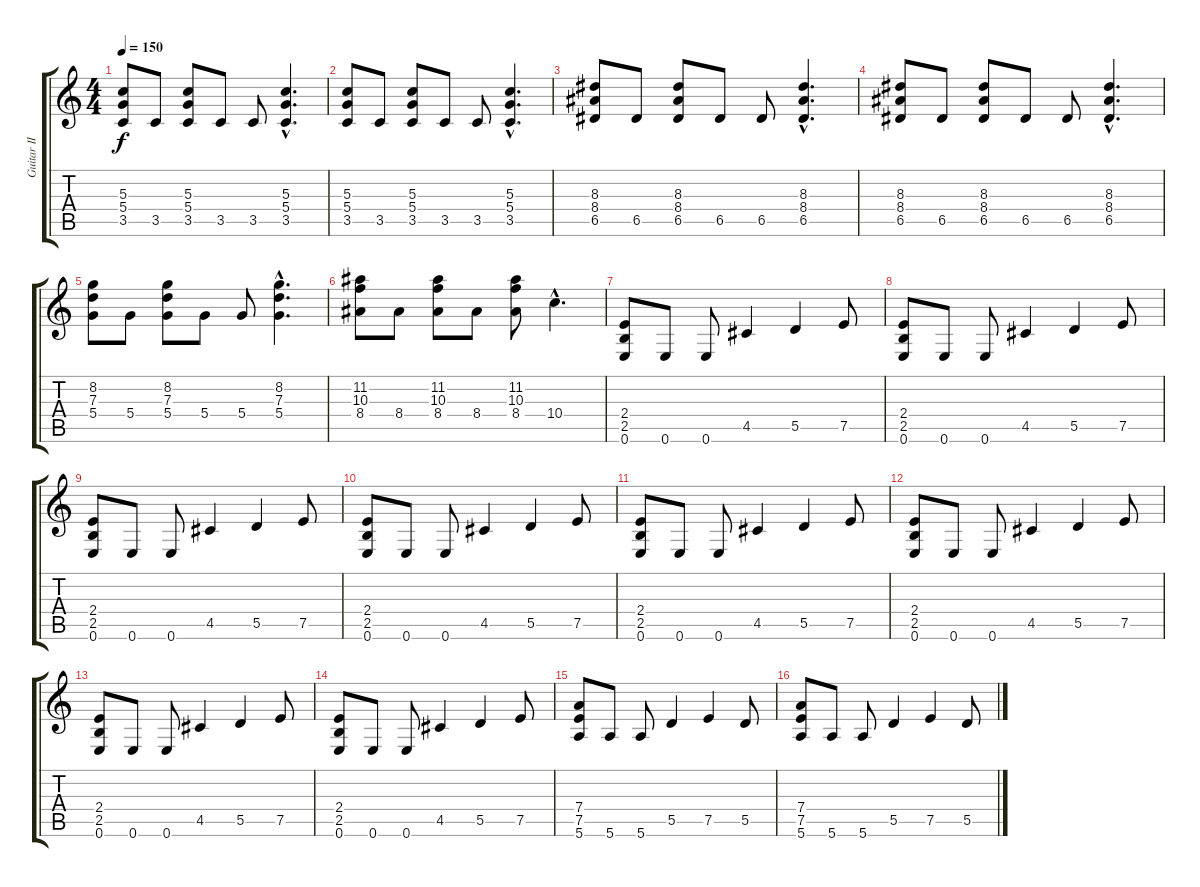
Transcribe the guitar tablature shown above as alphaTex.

\track ("Guitar II" "Guitar II") {instrument distortionguitar}
\staff {score tabs}
\tuning (E4 B3 G3 D3 A2 E2) {hide}
\ts (4 4)
\tempo 150
\clef g2
\ks c
(5.3 5.4 3.5).8{dy f} 3.5.8 (5.3 5.4 3.5).8 3.5.8 3.5.8 (5.3{hac} 5.4{hac} 3.5{hac}).4{d} |
(5.3 5.4 3.5).8 3.5.8 (5.3 5.4 3.5).8 3.5.8 3.5.8 (5.3{hac} 5.4{hac} 3.5{hac}).4{d} |
(8.3 8.4 6.5).8 6.5.8 (8.3 8.4 6.5).8 6.5.8 6.5.8 (8.3{hac} 8.4{hac} 6.5{hac}).4{d} |
(8.3 8.4 6.5).8 6.5.8 (8.3 8.4 6.5).8 6.5.8 6.5.8 (8.3{hac} 8.4{hac} 6.5{hac}).4{d} |
(8.2 7.3 5.4).8 5.4.8 (8.2 7.3 5.4).8 5.4.8 5.4.8 (8.2{hac} 7.3{hac} 5.4{hac}).4{d} |
(11.2 10.3 8.4).8 8.4.8 (11.2 10.3 8.4).8 8.4.8 (11.2 10.3 8.4).8 10.4{hac}.4{d} |
(2.4 2.5 0.6).8 0.6.8 0.6.8 4.5.4 5.5.4 7.5.8 |
(2.4 2.5 0.6).8 0.6.8 0.6.8 4.5.4 5.5.4 7.5.8 |
(2.4 2.5 0.6).8 0.6.8 0.6.8 4.5.4 5.5.4 7.5.8 |
(2.4 2.5 0.6).8 0.6.8 0.6.8 4.5.4 5.5.4 7.5.8 |
(2.4 2.5 0.6).8 0.6.8 0.6.8 4.5.4 5.5.4 7.5.8 |
(2.4 2.5 0.6).8 0.6.8 0.6.8 4.5.4 5.5.4 7.5.8 |
(2.4 2.5 0.6).8 0.6.8 0.6.8 4.5.4 5.5.4 7.5.8 |
(2.4 2.5 0.6).8 0.6.8 0.6.8 4.5.4 5.5.4 7.5.8 |
(7.4 7.5 5.6).8 5.6.8 5.6.8 5.5.4 7.5.4 5.5.8 |
(7.4 7.5 5.6).8 5.6.8 5.6.8 5.5.4 7.5.4 5.5.8
